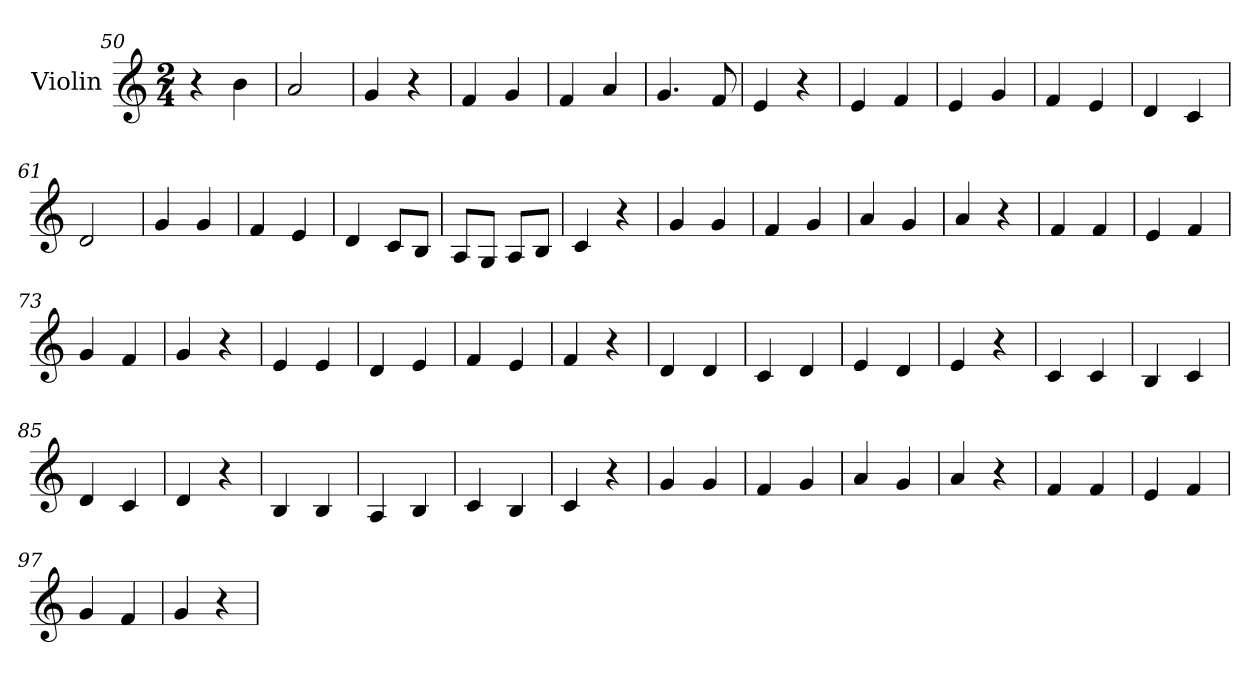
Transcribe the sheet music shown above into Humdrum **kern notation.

**kern
*part1
*staff1
*I"Violin
*clefG2
*k[]
*M2/4
=50
4r
4b\
=51
2a/
=52
4g/
4r
=53
4f/
4g/
=54
4f/
4a/
=55
4.g/
8f/
=56
4e/
4r
=57
4e/
4f/
!!LO:PB:g=z
=58
4e/
4g/
=59
4f/
4e/
=60
4d/
4c/
=61
2d/
=62
4g/
4g/
=63
4f/
4e/
=64
4d/
8c/L
8B/J
=65
8A/L
8G/J
8A/L
8B/J
=66
4c/
4r
=67
4g/
4g/
!!LO:LB:g=z
=68
4f/
4g/
=69
4a/
4g/
=70
4a/
4r
=71
4f/
4f/
=72
4e/
4f/
=73
4g/
4f/
=74
4g/
4r
=75
4e/
4e/
=76
4d/
4e/
=77
4f/
4e/
=78
4f/
4r
!!LO:LB:g=z
=79
4d/
4d/
=80
4c/
4d/
=81
4e/
4d/
=82
4e/
4r
=83
4c/
4c/
=84
4B/
4c/
=85
4d/
4c/
=86
4d/
4r
=87
4B/
4B/
=88
4A/
4B/
!!LO:LB:g=z
=89
4c/
4B/
=90
4c/
4r
=91
4g/
4g/
=92
4f/
4g/
=93
4a/
4g/
=94
4a/
4r
=95
4f/
4f/
=96
4e/
4f/
=97
4g/
4f/
=98
4g/
4r
=
*-
